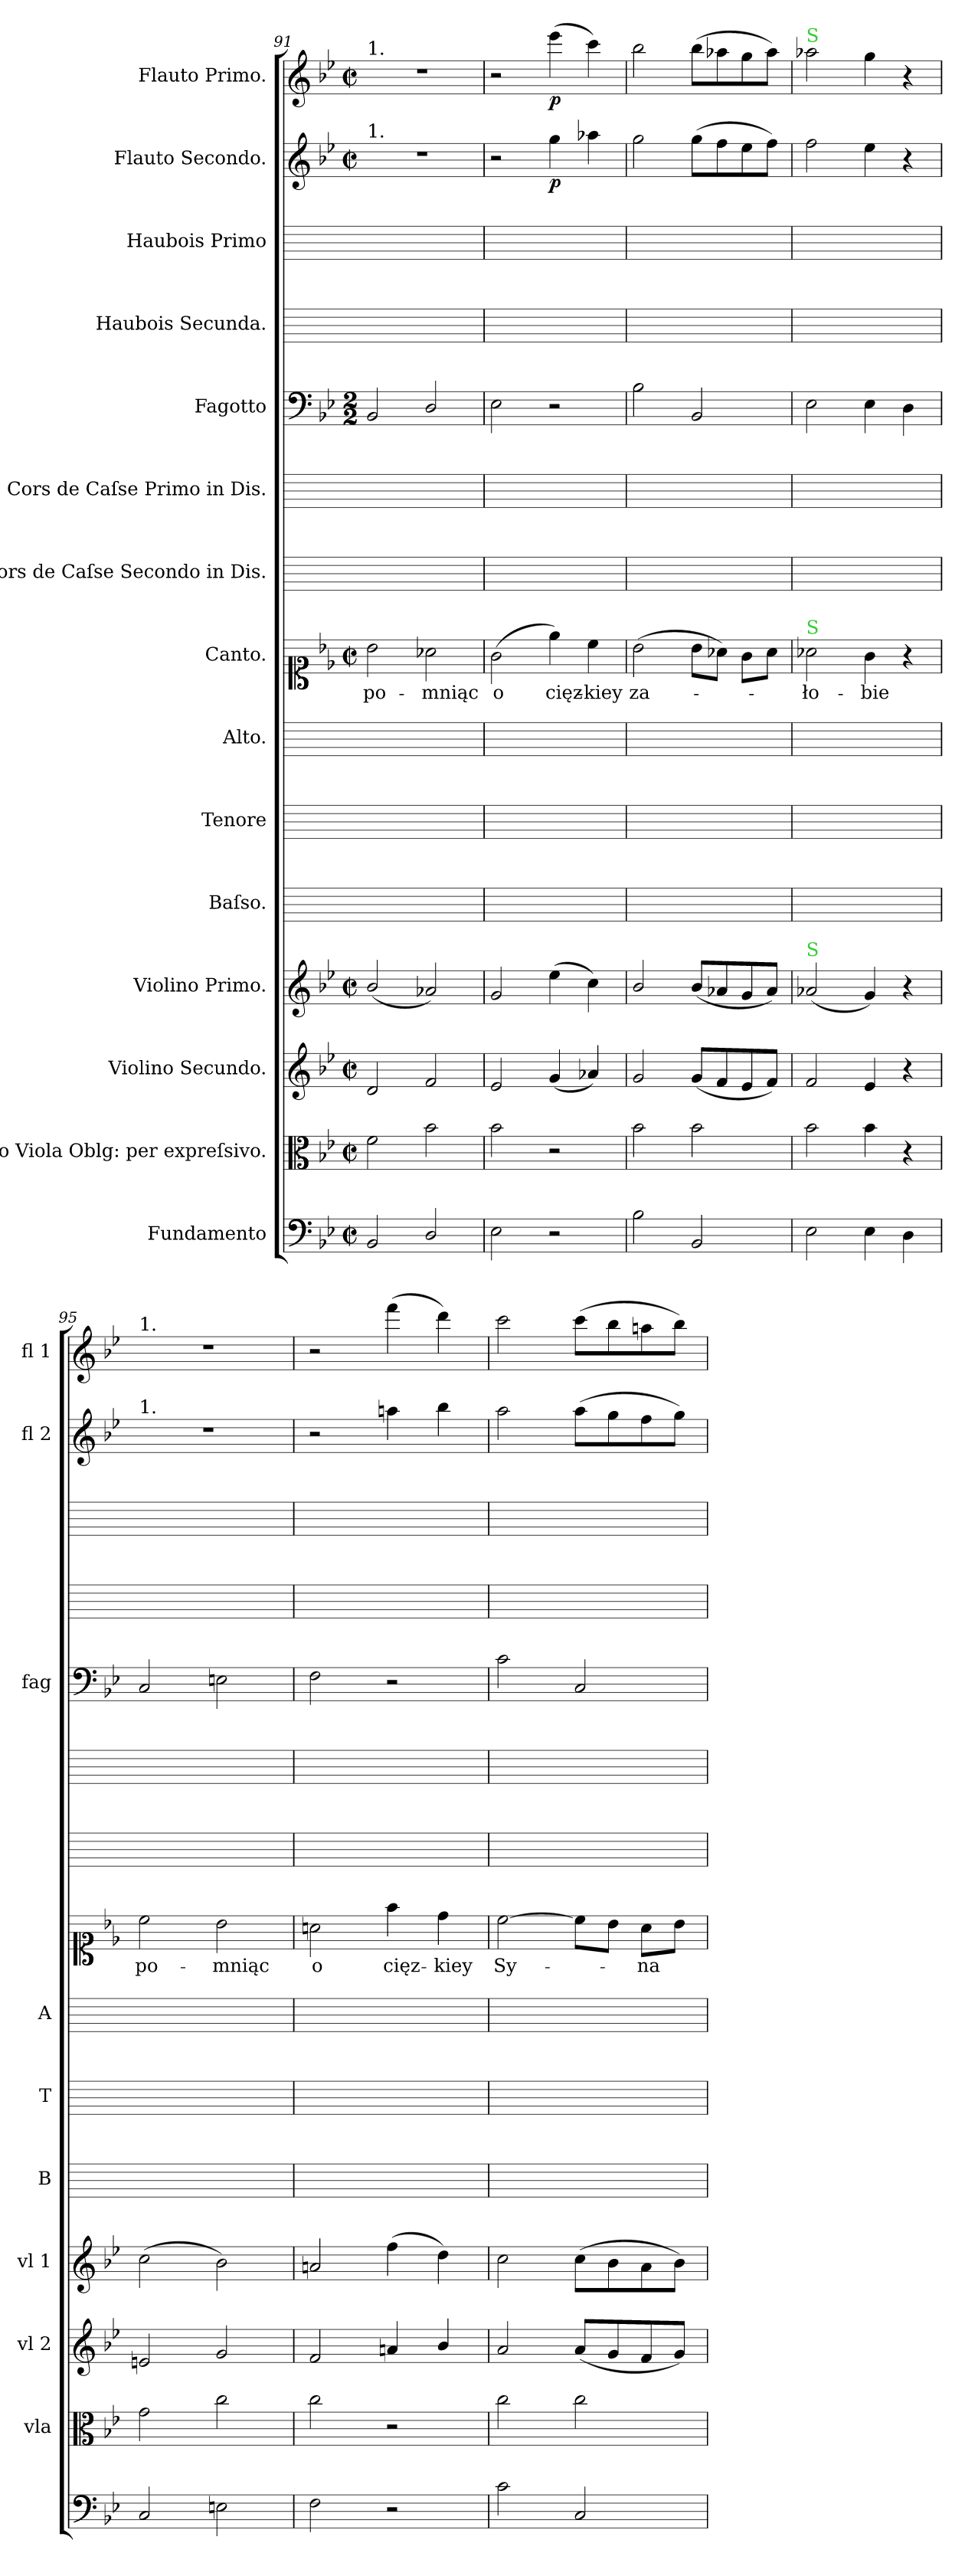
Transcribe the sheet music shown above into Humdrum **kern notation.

**kern	**kern	**kern	**kern	**kern	**kern	**kern	**kern	**text	**kern	**kern	**kern	**kern	**kern	**kern	**dynam	**kern	**dynam
*part15	*part14	*part13	*part12	*part11	*part10	*part9	*part8	*part8	*part7	*part6	*part5	*part4	*part3	*part2	*part2	*part1	*part1
*staff15	*staff14	*staff13	*staff12	*staff11	*staff10	*staff9	*staff8	*staff8	*staff7	*staff6	*staff5	*staff4	*staff3	*staff2	*staff2	*staff1	*staff1
*I"Fundamento	*I"Alto Viola Oblg: per expreſsivo.	*I"Violino Secundo.	*I"Violino Primo.	*I"Baſso.	*I"Tenore	*I"Alto.	*I"Canto.	*	*I"Cors de Caſse Secondo in Dis.	*I"Cors de Caſse Primo in Dis.	*I"Fagotto	*I"Haubois Secunda.	*I"Haubois Primo	*I"Flauto Secondo.	*	*I"Flauto Primo.	*
*	*I'vla	*I'vl 2	*I'vl 1	*I'B	*I'T	*I'A	*	*	*	*	*I'fag	*	*	*I'fl 2	*	*I'fl 1	*
*clefF4	*clefC3	*clefG2	*clefG2	*	*	*	*clefC1	*	*	*	*clefF4	*	*	*clefG2	*	*clefG2	*
*k[b-e-]	*k[b-e-]	*k[b-e-]	*k[b-e-]	*	*	*	*k[b-e-]	*	*	*	*k[b-e-]	*	*	*k[b-e-]	*	*k[b-e-]	*
*B-:	*B-:	*B-:	*B-:	*	*	*	*B-:	*	*	*	*B-:	*	*	*B-:	*	*B-:	*
*M2/2	*M2/2	*M2/2	*M2/2	*	*	*	*M2/2	*	*	*	*M2/2	*	*	*M2/2	*	*M2/2	*
*met(c|)	*met(c|)	*met(c|)	*met(c|)	*	*	*	*met(c|)	*	*	*	*	*	*	*met(c|)	*	*met(c|)	*
=91	=91	=91	=91	=91	=91	=91	=91	=91	=91	=91	=91	=91	=91	=91	=91	=91	=91
!	!	!	!	!	!	!	!	!	!	!	!	!	!	!	!	!LO:TX:a:t=1.	!
!	!	!	!	!	!	!	!	!	!	!	!	!	!	!LO:TX:a:t=1.	!	!	!
2BB-/	2f\	2d/	(2b-/	1ryy	1ryy	1ryy	2b-\	po-	1ryy	1ryy	2BB-/	1ryy	1ryy	1r	.	1r	.
2D/	2b-\	2f/	2a-X/)	.	.	.	2a-X\	-mniąc	.	.	2D/	.	.	.	.	.	.
=92	=92	=92	=92	=92	=92	=92	=92	=92	=92	=92	=92	=92	=92	=92	=92	=92	=92
2E-\	2b-\	2e-/	2g/	1ryy	1ryy	1ryy	(2g\	o	1ryy	1ryy	2E-\	1ryy	1ryy	2r	.	2r	.
2r	2r	(4g/	(4ee-\	.	.	.	4ee-\)	cięz-	.	.	2r	.	.	4gg\	p	(4eee-\	p
.	.	4a-X/)	4cc\)	.	.	.	4cc\	-kiey	.	.	.	.	.	4aa-X\	.	4ccc\)	.
=93	=93	=93	=93	=93	=93	=93	=93	=93	=93	=93	=93	=93	=93	=93	=93	=93	=93
2B-\	2b-\	2g/	2b-/	1ryy	1ryy	1ryy	(2b-\	za-	1ryy	1ryy	2B-\	1ryy	1ryy	2gg\	.	2bb-\	.
2BB-/	2b-\	(8g/L	(8b-/L	.	.	.	8b-\L	.	.	.	2BB-/	.	.	(8gg\L	.	(8bb-\L	.
.	.	8f/	8a-X/	.	.	.	8a-X\J)	.	.	.	.	.	.	8ff\	.	8aa-X\	.
.	.	8e-/	8g/	.	.	.	8g\L	.	.	.	.	.	.	8ee-\	.	8gg\	.
.	.	8f/J)	8a-/J)	.	.	.	8a-\J	.	.	.	.	.	.	8ff\J)	.	8aa-\J)	.
=94	=94	=94	=94	=94	=94	=94	=94	=94	=94	=94	=94	=94	=94	=94	=94	=94	=94
!	!	!	!	!	!	!	!	!	!	!	!	!	!	!	!	!LO:TX:a:color=limegreen:t=S	!
!	!	!	!	!	!	!	!LO:TX:a:color=limegreen:t=S	!	!	!	!	!	!	!	!	!	!
!	!	!	!LO:TX:a:color=limegreen:t=S	!	!	!	!	!	!	!	!	!	!	!	!	!	!
2E-\	2b-\	2f/	(2a-X/	1ryy	1ryy	1ryy	2a-X\	-ło-	1ryy	1ryy	2E-\	1ryy	1ryy	2ff\	.	2aa-X\	.
4E-\	4b-\	4e-/	4g/)	.	.	.	4g\	-bie	.	.	4E-\	.	.	4ee-\	.	4gg\	.
4D\	4r	4r	4r	.	.	.	4r	.	.	.	4D\	.	.	4r	.	4r	.
=95	=95	=95	=95	=95	=95	=95	=95	=95	=95	=95	=95	=95	=95	=95	=95	=95	=95
!	!	!	!	!	!	!	!	!	!	!	!	!	!	!	!	!LO:TX:a:t=1.	!
!	!	!	!	!	!	!	!	!	!	!	!	!	!	!LO:TX:a:t=1.	!	!	!
2C/	2g\	2en/	(2cc\	1ryy	1ryy	1ryy	2cc\	po-	1ryy	1ryy	2C/	1ryy	1ryy	1r	.	1r	.
2En\	2cc\	2g/	2b-\)	.	.	.	2b-\	-mniąc	.	.	2En\	.	.	.	.	.	.
=96	=96	=96	=96	=96	=96	=96	=96	=96	=96	=96	=96	=96	=96	=96	=96	=96	=96
2F\	2cc\	2f/	2an/	1ryy	1ryy	1ryy	2an\	o	1ryy	1ryy	2F\	1ryy	1ryy	2r	.	2r	.
2r	2r	4an/	(4ff\	.	.	.	4ff\	cięz-	.	.	2r	.	.	4aan\	.	(4fff\	.
.	.	4b-/	4dd\)	.	.	.	4dd\	-kiey	.	.	.	.	.	4bb-\	.	4ddd\)	.
=97	=97	=97	=97	=97	=97	=97	=97	=97	=97	=97	=97	=97	=97	=97	=97	=97	=97
2c\	2cc\	2a/	2cc\	1ryy	1ryy	1ryy	[2cc\	Sy-	1ryy	1ryy	2c\	1ryy	1ryy	2aa\	.	2ccc\	.
2C/	2cc\	(8a/L	(8cc\L	.	.	.	8cc\L]	.	.	.	2C/	.	.	(8aa\L	.	(8ccc\L	.
.	.	8g/	8b-\	.	.	.	8b-\J	.	.	.	.	.	.	8gg\	.	8bb-\	.
.	.	8f/	8a\	.	.	.	8a\L	-na	.	.	.	.	.	8ff\	.	8aan\	.
.	.	8g/J)	8b-\J)	.	.	.	8b-\J	.	.	.	.	.	.	8gg\J)	.	8bb-\J)	.
=	=	=	=	=	=	=	=	=	=	=	=	=	=	=	=	=	=
*-	*-	*-	*-	*-	*-	*-	*-	*-	*-	*-	*-	*-	*-	*-	*-	*-	*-
